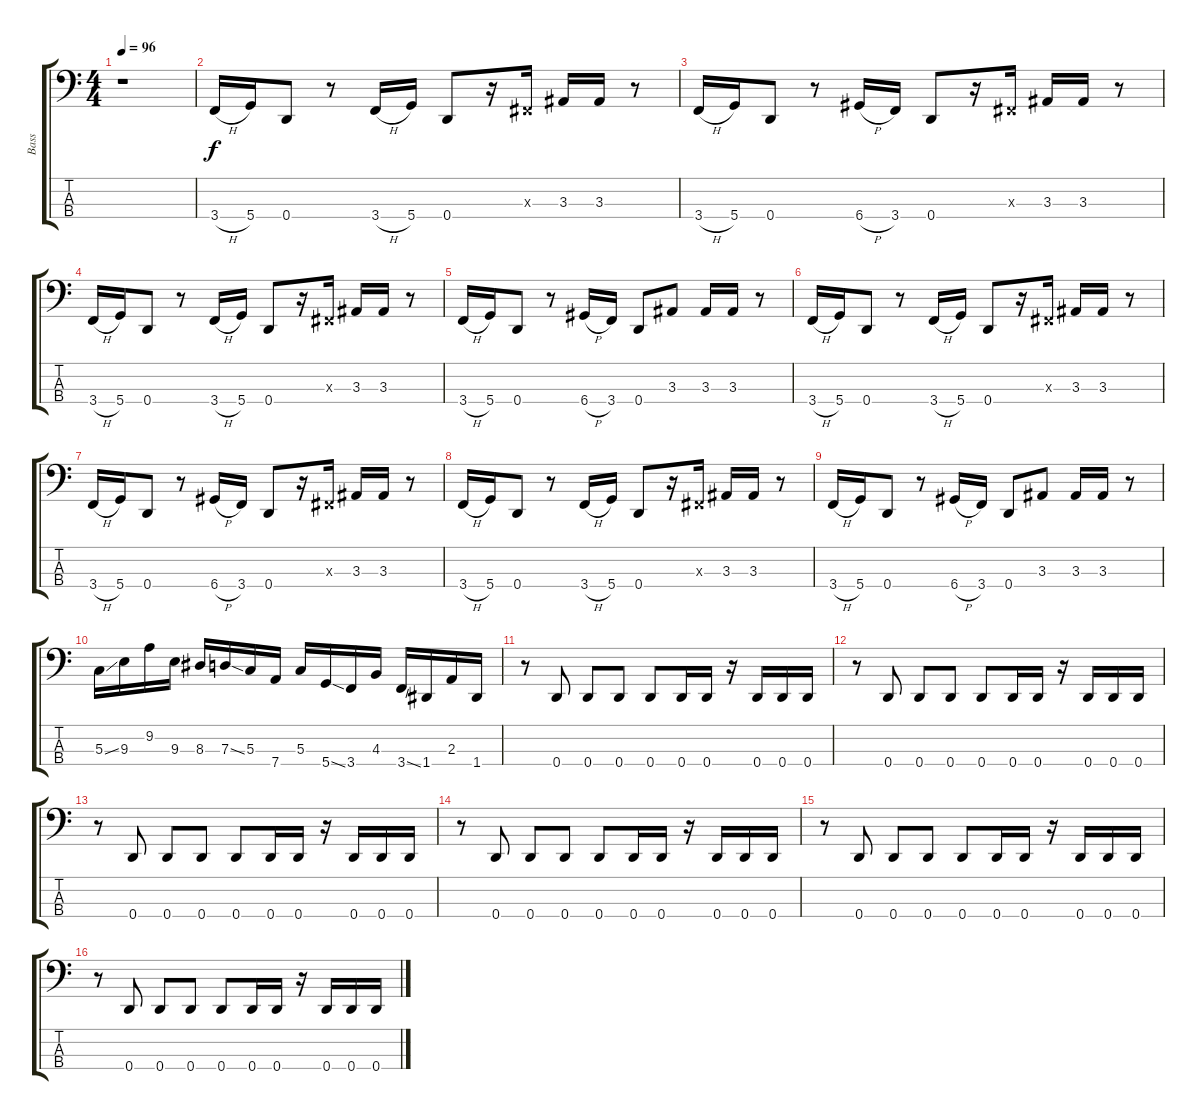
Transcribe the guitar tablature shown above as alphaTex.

\track ("Bass" "Bass") {instrument electricbasspick}
\staff {score tabs}
\tuning (F2 C2 G1 D1) {hide}
\ts (4 4)
\tempo 96
\clef f4
\ks c
r.1{dy f instrument electricbasspick} |
3.4{h}.16 5.4.16 0.4.8 r.8 3.4{h}.16 5.4.16 0.4.8 r.16 -1.3{x}.16 3.3.16 3.3.16 r.8 |
3.4{h}.16 5.4.16 0.4.8 r.8 6.4{h}.16 3.4.16 0.4.8 r.16 -1.3{x}.16 3.3.16 3.3.16 r.8 |
3.4{h}.16 5.4.16 0.4.8 r.8 3.4{h}.16 5.4.16 0.4.8 r.16 -1.3{x}.16 3.3.16 3.3.16 r.8 |
3.4{h}.16 5.4.16 0.4.8 r.8 6.4{h}.16 3.4.16 0.4.8 3.3.8 3.3.16 3.3.16 r.8 |
3.4{h}.16 5.4.16 0.4.8 r.8 3.4{h}.16 5.4.16 0.4.8 r.16 -1.3{x}.16 3.3.16 3.3.16 r.8 |
3.4{h}.16 5.4.16 0.4.8 r.8 6.4{h}.16 3.4.16 0.4.8 r.16 -1.3{x}.16 3.3.16 3.3.16 r.8 |
3.4{h}.16 5.4.16 0.4.8 r.8 3.4{h}.16 5.4.16 0.4.8 r.16 -1.3{x}.16 3.3.16 3.3.16 r.8 |
3.4{h}.16 5.4.16 0.4.8 r.8 6.4{h}.16 3.4.16 0.4.8 3.3.8 3.3.16 3.3.16 r.8 |
5.3{ss}.16 9.3.16 9.2.16 9.3.16 8.3.16 7.3{ss}.16 5.3.16 7.4.16 5.3.16 5.4{ss}.16 3.4.16 4.3.16 3.4{ss}.16 1.4.16 2.3.16 1.4.16 |
r.8 0.4.8 0.4.8 0.4.8 0.4.8 0.4.16 0.4.16 r.16 0.4.16 0.4.16 0.4.16 |
r.8 0.4.8 0.4.8 0.4.8 0.4.8 0.4.16 0.4.16 r.16 0.4.16 0.4.16 0.4.16 |
r.8 0.4.8 0.4.8 0.4.8 0.4.8 0.4.16 0.4.16 r.16 0.4.16 0.4.16 0.4.16 |
r.8 0.4.8 0.4.8 0.4.8 0.4.8 0.4.16 0.4.16 r.16 0.4.16 0.4.16 0.4.16 |
r.8 0.4.8 0.4.8 0.4.8 0.4.8 0.4.16 0.4.16 r.16 0.4.16 0.4.16 0.4.16 |
r.8 0.4.8 0.4.8 0.4.8 0.4.8 0.4.16 0.4.16 r.16 0.4.16 0.4.16 0.4.16
